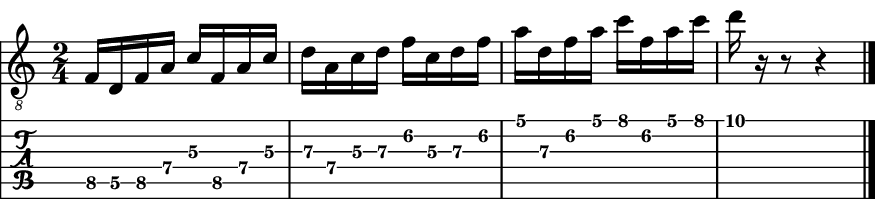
\version "2.24.0"

\include "../titling.ily"
\paper {
  page-breaking = #ly:one-line-auto-height-breaking
}

music = {
  \time 2/4
  \set TabStaff.minimumFret = #5
  \set TabStaff.restrainOpenStrings = ##t
  f16 d f a c f, a c |
  d16 a c d f c d f |
  a16 d, f a c f, a c |
  d16 r r8 r4 | \bar "|."
}

\score {
  <<
    \new Staff \relative {
      \clef "treble_8"
      \music
    }
    \new TabStaff \relative {
      \music
    }
  >>
}
